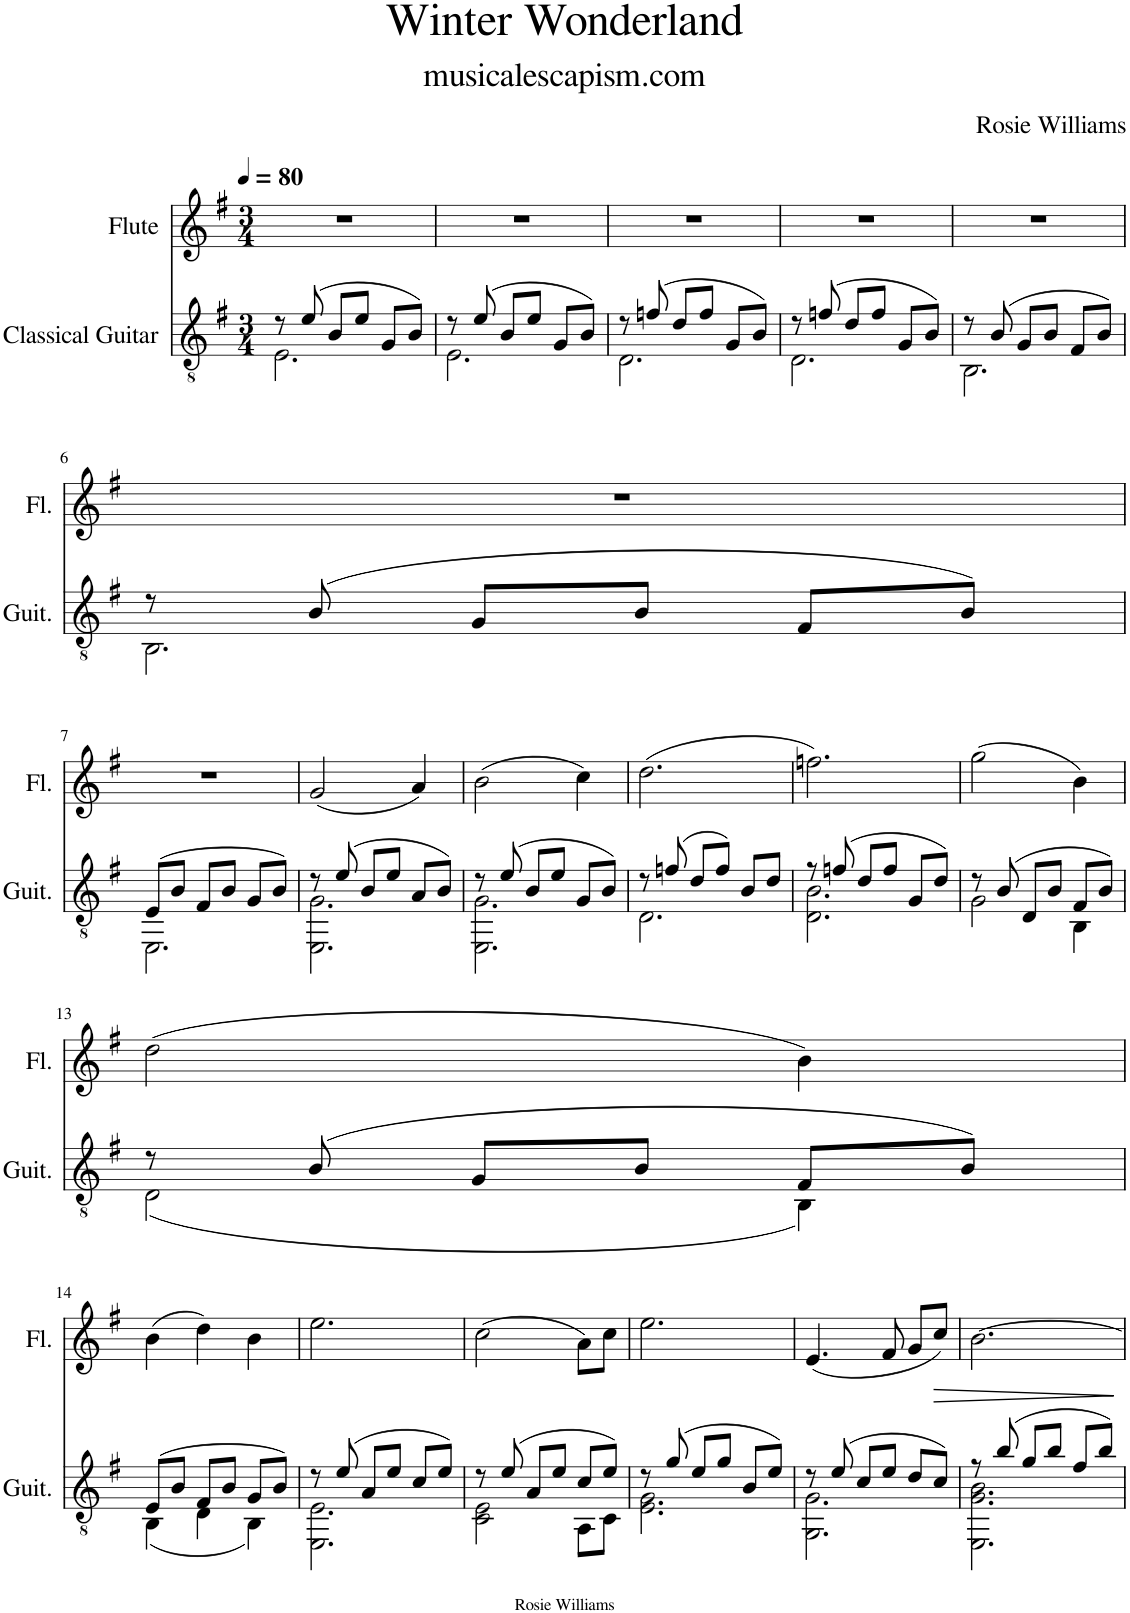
**kern	**kern	**dynam
*part2	*part1	*part1
*staff2	*staff1	*staff1
*I"Classical Guitar	*I"Flute	*
*I'Guit.	*I'Fl.	*
*clefGv2	*clefG2	*
*k[f#]	*k[f#]	*
*M3/4	*M3/4	*
*MM80	*MM80	*
=1	=1	=1
*^	*	*
8r	2.E\	2.r	.
(8e/	.	.	.
8B/L	.	.	.
8e/J	.	.	.
8G/L	.	.	.
8B/J)	.	.	.
=2	=2	=2	=2
8r	2.E\	2.r	.
(8e/	.	.	.
8B/L	.	.	.
8e/J	.	.	.
8G/L	.	.	.
8B/J)	.	.	.
=3	=3	=3	=3
8r	2.D\	2.r	.
(8fn/	.	.	.
8d/L	.	.	.
8f/J	.	.	.
8G/L	.	.	.
8B/J)	.	.	.
=4	=4	=4	=4
8r	2.D\	2.r	.
(8fn/	.	.	.
8d/L	.	.	.
8f/J	.	.	.
8G/L	.	.	.
8B/J)	.	.	.
=5	=5	=5	=5
8r	2.BB\	2.r	.
(8B/	.	.	.
8G/L	.	.	.
8B/J	.	.	.
8F#/L	.	.	.
8B/J)	.	.	.
!!LO:LB:g=z
=6	=6	=6	=6
8r	2.BB\	2.r	.
(8B/	.	.	.
8G/L	.	.	.
8B/J	.	.	.
8F#/L	.	.	.
8B/J)	.	.	.
!!LO:LB:g=z
=7	=7	=7	=7
(8E/L	2.EE\	2.r	.
8B/J	.	.	.
8F#/L	.	.	.
8B/J	.	.	.
8G/L	.	.	.
8B/J)	.	.	.
=8	=8	=8	=8
8r	2.EE\ 2.G\	(2g/	.
(8e/	.	.	.
8B/L	.	.	.
8e/J	.	.	.
8A/L	.	4a/)	.
8B/J)	.	.	.
=9	=9	=9	=9
8r	2.EE\ 2.G\	(2b\	.
(8e/	.	.	.
8B/L	.	.	.
8e/J	.	.	.
8G/L	.	4cc\)	.
8B/J)	.	.	.
=10	=10	=10	=10
8r	2.D\	(2.dd\	.
(8fn/	.	.	.
8d/L	.	.	.
8f/J)	.	.	.
8B/L	.	.	.
8d/J	.	.	.
=11	=11	=11	=11
8r	2.D\ 2.B\	2.ffn\)	.
(8fn/	.	.	.
8d/L	.	.	.
8f/J	.	.	.
8G/L	.	.	.
8d/J)	.	.	.
=12	=12	=12	=12
8r	2G\	(2gg\	.
(8B/	.	.	.
8D/L	.	.	.
8B/J	.	.	.
8F#/L	4BB\	4b\)	.
8B/J)	.	.	.
!!LO:LB:g=z
=13	=13	=13	=13
8r	(2D\	(2dd\	.
(8B/	.	.	.
8G/L	.	.	.
8B/J	.	.	.
8F#/L	4BB\)	4b\)	.
8B/J)	.	.	.
!!LO:LB:g=z
=14	=14	=14	=14
(8E/L	(4BB\	(4b\	.
8B/J	.	.	.
8F#/L	4D\	4dd\)	.
8B/J	.	.	.
8G/L	4BB\)	4b\	.
8B/J)	.	.	.
=15	=15	=15	=15
8r	2.EE\ 2.E\	2.ee\	.
(8e/	.	.	.
8A/L	.	.	.
8e/J	.	.	.
8c/L	.	.	.
8e/J)	.	.	.
=16	=16	=16	=16
8r	2C\ 2E\	(2cc\	.
(8e/	.	.	.
8A/L	.	.	.
8e/J	.	.	.
8c/L	8AA\L	8a\L)	.
8e/J)	8C\J	8cc\J	.
=17	=17	=17	=17
8r	2.E\ 2.G\	2.ee\	.
(8g/	.	.	.
8e/L	.	.	.
8g/J	.	.	.
8B/L	.	.	.
8e/J)	.	.	.
=18	=18	=18	=18
8r	2.GG\ 2.G\	(4.e/	.
(8e/	.	.	.
8c/L	.	.	.
8e/J	.	8f#/	.
8d/L	.	8g/L	.
!	!	!	!LO:HP:b
8c/J)	.	8cc/J)	>
=19	=19	=19	=19
8r	2.EE\ 2.G\ 2.B\	[2.b\	.
(8b/	.	.	.
8g/L	.	.	.
8b/J	.	.	.
8f#/L	.	.	.
8b/J)	.	.	.
*v	*v	*	*
.	.	]
=	=	=
*-	*-	*-
